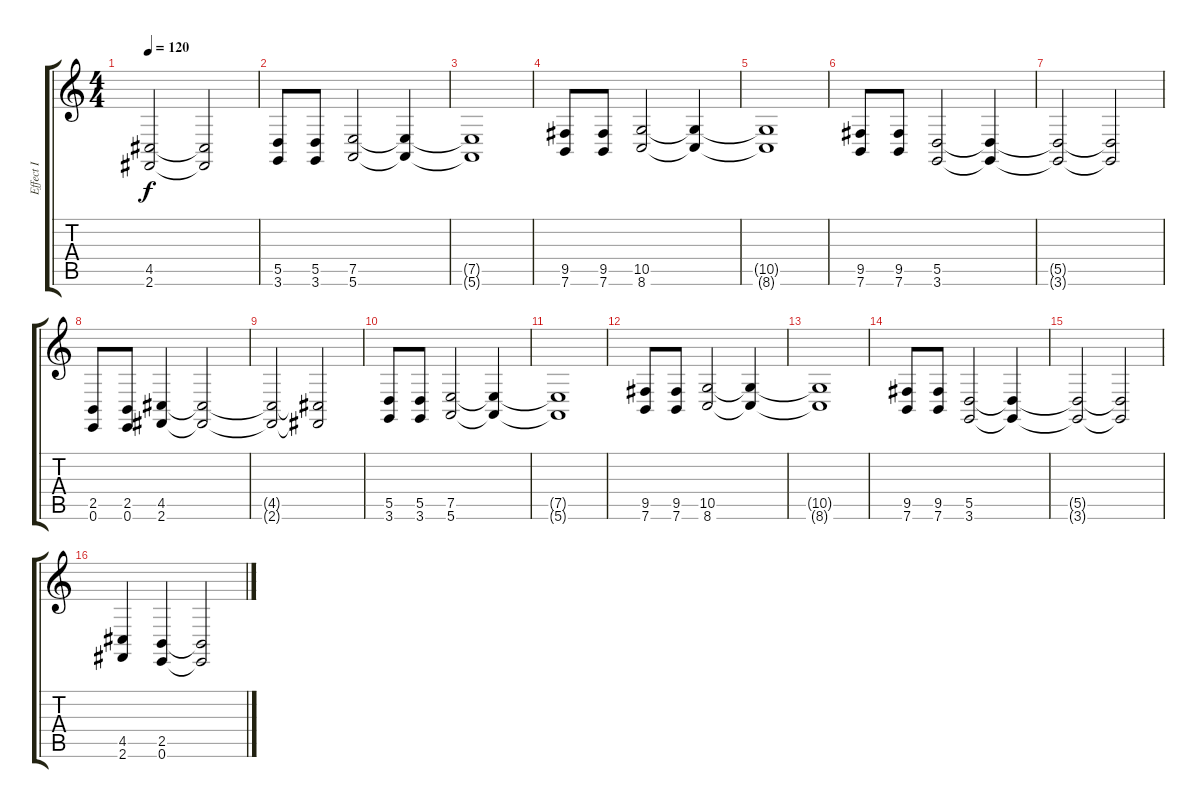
\track ("Effect I" "Effect I") {instrument choiraahs}
\staff {score tabs}
\tuning (E4 B3 G3 D3 A2 E2) {hide}
\ts (4 4)
\tempo 120
\clef g2
\ks c
(4.5{t} 2.6{t}).2{dy f} (4.5{t} 2.6{t}).2 |
(5.5 3.6).8 (5.5 3.6).8 (7.5 5.6).2 (7.5{t} 5.6{t}).4 |
(7.5{t} 5.6{t}).1 |
(9.5 7.6).8 (9.5 7.6).8 (10.5 8.6).2 (10.5{t} 8.6{t}).4 |
(10.5{t} 8.6{t}).1 |
(9.5 7.6).8 (9.5 7.6).8 (5.5 3.6).2 (5.5{t} 3.6{t}).4 |
(5.5{t} 3.6{t}).2 (5.5{t} 3.6{t}).2 |
(2.5 0.6).8 (2.5 0.6).8 (4.5 2.6).4 (4.5{t} 2.6{t}).2 |
(4.5{t} 2.6{t}).2 (4.5{t} 2.6{t}).2 |
(5.5 3.6).8 (5.5 3.6).8 (7.5 5.6).2 (7.5{t} 5.6{t}).4 |
(7.5{t} 5.6{t}).1 |
(9.5 7.6).8 (9.5 7.6).8 (10.5 8.6).2 (10.5{t} 8.6{t}).4 |
(10.5{t} 8.6{t}).1 |
(9.5 7.6).8 (9.5 7.6).8 (5.5 3.6).2 (5.5{t} 3.6{t}).4 |
(5.5{t} 3.6{t}).2 (5.5{t} 3.6{t}).2 |
(4.5 2.6).4 (2.5 0.6).4 (2.5{t} 0.6{t}).2
